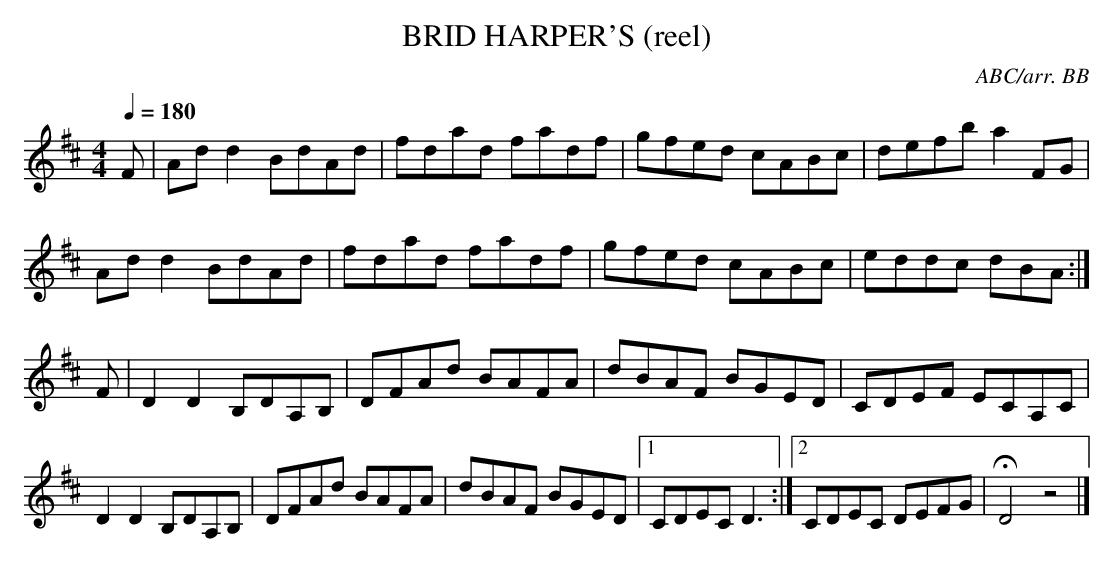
X:1
T:BRID HARPER'S (reel)
C:ABC/arr. BB
Q:1/4=180
L:1/8
M:4/4
K:D % source key = C
F|Ad d2 BdAd|fdad fadf|gfed cABc|defb a2 FG|
Ad d2 BdAd|fdad fadf|gfed cABc|eddc dBA:|
F|D2 D2 B,DA,B,|DFAd BAFA|dBAF BGED| CDEF ECA,C|
D2 D2 B,DA,B,|DFAd BAFA|dBAF BGED|1 CDEC D3 :|\
[2 CDEC DEFG|HD4z4|]
